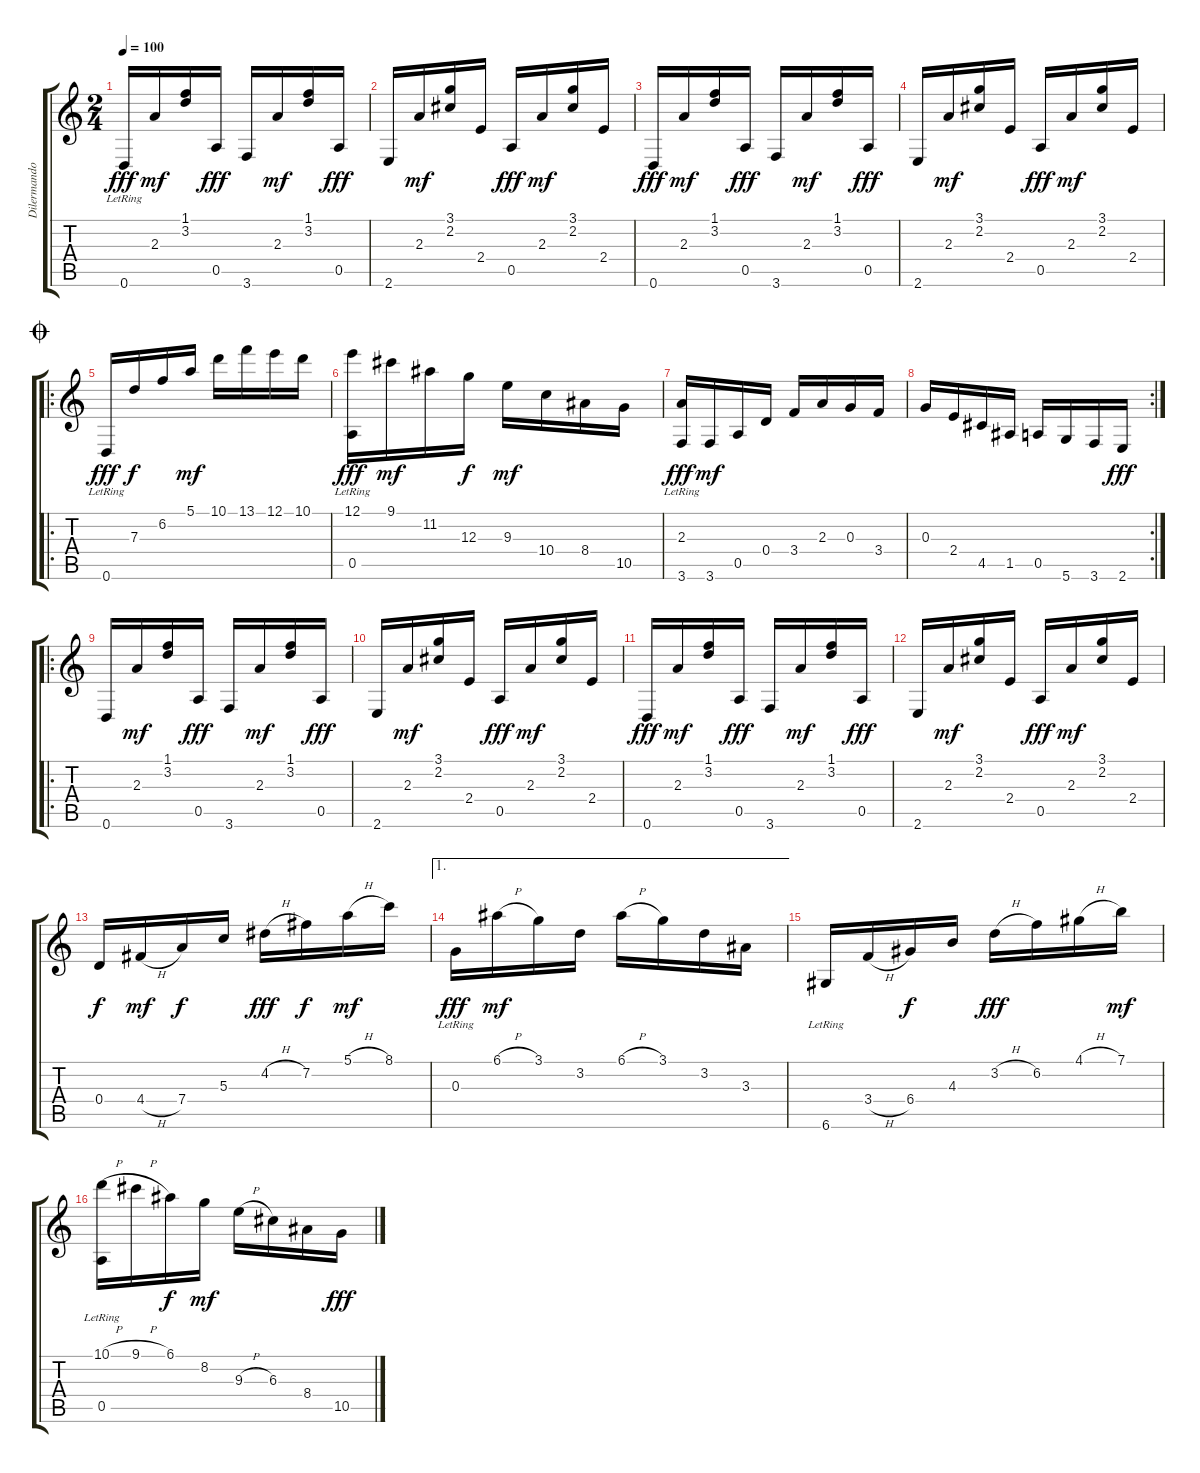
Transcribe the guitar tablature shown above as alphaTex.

\track ("Dilermando Reis" "Dilermando") {instrument acousticguitarnylon}
\staff {score tabs}
\tuning (E4 B3 G3 D3 A2 D2) {hide}
\ts (2 4)
\tempo 100
\clef g2
\ks c
0.6{lr}.16{dy fff instrument acousticguitarnylon} 2.3.16{dy mf} (1.1 3.2).16 0.5.16{dy fff} 3.6.16 2.3.16{dy mf} (1.1 3.2).16 0.5.16{dy fff} |
2.6.16 2.3.16{dy mf} (3.1 2.2).16 2.4.16 0.5.16{dy fff} 2.3.16{dy mf} (3.1 2.2).16 2.4.16 |
0.6.16{dy fff} 2.3.16{dy mf} (1.1 3.2).16 0.5.16{dy fff} 3.6.16 2.3.16{dy mf} (1.1 3.2).16 0.5.16{dy fff} |
2.6.16 2.3.16{dy mf} (3.1 2.2).16 2.4.16 0.5.16{dy fff} 2.3.16{dy mf} (3.1 2.2).16 2.4.16 |
\ro
\jump coda
0.6{lr}.16{dy fff} 7.3.16{dy f} 6.2.16 5.1.16{dy mf} 10.1.16 13.1.16 12.1.16 10.1.16 |
(12.1 0.5{lr}).16{dy fff} 9.1.16{dy mf} 11.2.16 12.3.16{dy f} 9.3.16{dy mf} 10.4.16 8.4.16 10.5.16 |
(2.3 3.6{lr}).16{dy fff} 3.6.16{dy mf} 0.5.16 0.4.16 3.4.16 2.3.16 0.3.16 3.4.16 |
\rc 2
0.3.16 2.4.16 4.5.16 1.5.16 0.5.16 5.6.16 3.6.16 2.6.16{dy fff} |
\ro
0.6.16 2.3.16{dy mf} (1.1 3.2).16 0.5.16{dy fff} 3.6.16 2.3.16{dy mf} (1.1 3.2).16 0.5.16{dy fff} |
2.6.16 2.3.16{dy mf} (3.1 2.2).16 2.4.16 0.5.16{dy fff} 2.3.16{dy mf} (3.1 2.2).16 2.4.16 |
0.6.16{dy fff} 2.3.16{dy mf} (1.1 3.2).16 0.5.16{dy fff} 3.6.16 2.3.16{dy mf} (1.1 3.2).16 0.5.16{dy fff} |
2.6.16 2.3.16{dy mf} (3.1 2.2).16 2.4.16 0.5.16{dy fff} 2.3.16{dy mf} (3.1 2.2).16 2.4.16 |
0.4.16{dy f} 4.4{h}.16{dy mf} 7.4.16{dy f} 5.3.16 4.2{h}.16{dy fff} 7.2.16{dy f} 5.1{h}.16{dy mf} 8.1.16 |
\ae 1
0.3{lr}.16{dy fff} 6.1{h}.16{dy mf} 3.1.16 3.2.16 6.1{h}.16 3.1.16 3.2.16 3.3.16 |
6.6{lr}.16 3.4{h}.16 6.4.16{dy f} 4.3.16 3.2{h}.16{dy fff} 6.2.16 4.1{h}.16 7.1.16{dy mf} |
(10.1{h} 0.5{lr}).16 9.1{h}.16 6.1.16{dy f} 8.2.16{dy mf} 9.3{h}.16 6.3.16 8.4.16 10.5.16{dy fff}
